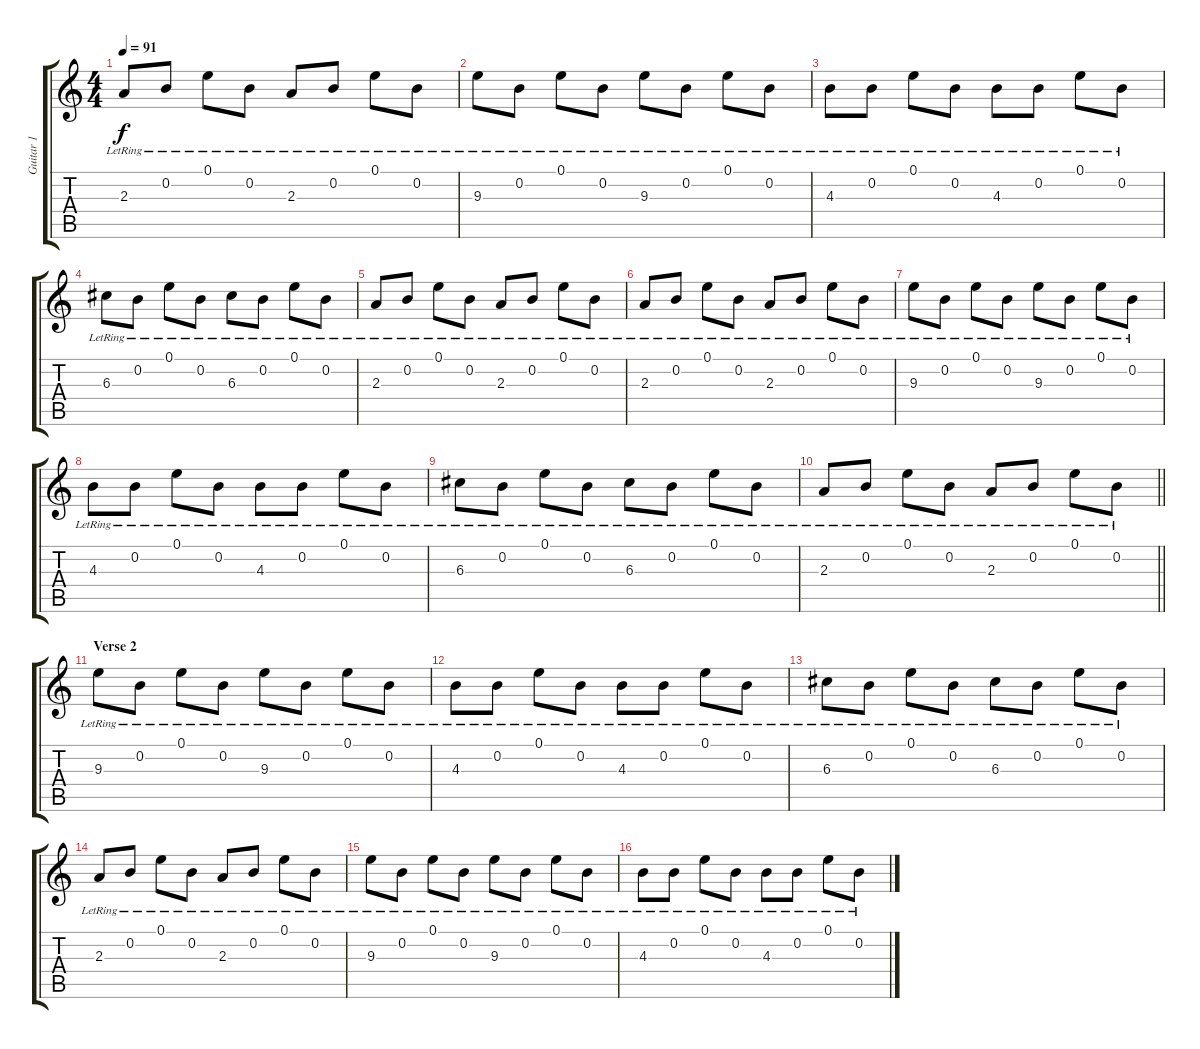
\track ("Guitar 1" "Guitar 1") {instrument acousticguitarsteel}
\staff {score tabs}
\tuning (E4 B3 G3 D3 A2 E2) {hide}
\ts (4 4)
\tempo 91
\clef g2
\ks c
2.3{lr}.8{dy f} 0.2{lr}.8 0.1{lr}.8 0.2{lr}.8 2.3{lr}.8 0.2{lr}.8 0.1{lr}.8 0.2{lr}.8 |
9.3{lr}.8 0.2{lr}.8 0.1{lr}.8 0.2{lr}.8 9.3{lr}.8 0.2{lr}.8 0.1{lr}.8 0.2{lr}.8 |
4.3{lr}.8 0.2{lr}.8 0.1{lr}.8 0.2{lr}.8 4.3{lr}.8 0.2{lr}.8 0.1{lr}.8 0.2{lr}.8 |
6.3{lr}.8 0.2{lr}.8 0.1{lr}.8 0.2{lr}.8 6.3{lr}.8 0.2{lr}.8 0.1{lr}.8 0.2{lr}.8 |
2.3{lr}.8 0.2{lr}.8 0.1{lr}.8 0.2{lr}.8 2.3{lr}.8 0.2{lr}.8 0.1{lr}.8 0.2{lr}.8 |
2.3{lr}.8 0.2{lr}.8 0.1{lr}.8 0.2{lr}.8 2.3{lr}.8 0.2{lr}.8 0.1{lr}.8 0.2{lr}.8 |
9.3{lr}.8 0.2{lr}.8 0.1{lr}.8 0.2{lr}.8 9.3{lr}.8 0.2{lr}.8 0.1{lr}.8 0.2{lr}.8 |
4.3{lr}.8 0.2{lr}.8 0.1{lr}.8 0.2{lr}.8 4.3{lr}.8 0.2{lr}.8 0.1{lr}.8 0.2{lr}.8 |
6.3{lr}.8 0.2{lr}.8 0.1{lr}.8 0.2{lr}.8 6.3{lr}.8 0.2{lr}.8 0.1{lr}.8 0.2{lr}.8 |
\barLineRight lightlight
2.3{lr}.8 0.2{lr}.8 0.1{lr}.8 0.2{lr}.8 2.3{lr}.8 0.2{lr}.8 0.1{lr}.8 0.2{lr}.8 |
\section ("" "Verse 2")
9.3{lr}.8 0.2{lr}.8 0.1{lr}.8 0.2{lr}.8 9.3{lr}.8 0.2{lr}.8 0.1{lr}.8 0.2{lr}.8 |
4.3{lr}.8 0.2{lr}.8 0.1{lr}.8 0.2{lr}.8 4.3{lr}.8 0.2{lr}.8 0.1{lr}.8 0.2{lr}.8 |
6.3{lr}.8 0.2{lr}.8 0.1{lr}.8 0.2{lr}.8 6.3{lr}.8 0.2{lr}.8 0.1{lr}.8 0.2{lr}.8 |
2.3{lr}.8 0.2{lr}.8 0.1{lr}.8 0.2{lr}.8 2.3{lr}.8 0.2{lr}.8 0.1{lr}.8 0.2{lr}.8 |
9.3{lr}.8 0.2{lr}.8 0.1{lr}.8 0.2{lr}.8 9.3{lr}.8 0.2{lr}.8 0.1{lr}.8 0.2{lr}.8 |
4.3{lr}.8 0.2{lr}.8 0.1{lr}.8 0.2{lr}.8 4.3{lr}.8 0.2{lr}.8 0.1{lr}.8 0.2{lr}.8
